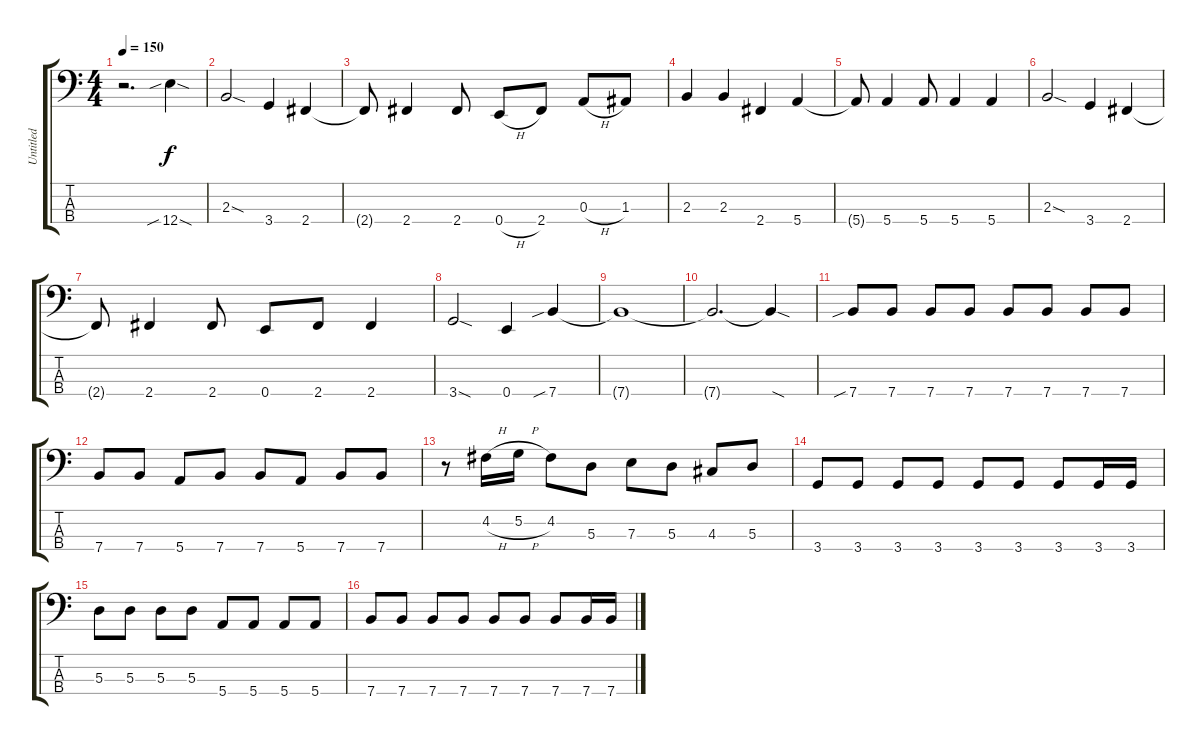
\track ("Untitled" "Untitled") {instrument electricbassfinger}
\staff {score tabs}
\tuning (G2 D2 A1 E1) {hide}
\ts (4 4)
\tempo 150
\clef f4
\ks c
r.2{d dy f instrument electricbassfinger} 12.4{sib sod}.4 |
2.3{sod}.2 3.4.4 2.4.4 |
2.4{t}.8 2.4.4 2.4.8 0.4{h}.8 2.4.8 0.3{h}.8 1.3.8 |
2.3.4 2.3.4 2.4.4 5.4.4 |
5.4{t}.8 5.4.4 5.4.8 5.4.4 5.4.4 |
2.3{sod}.2 3.4.4 2.4.4 |
2.4{t}.8 2.4.4 2.4.8 0.4.8 2.4.8 2.4.4 |
3.4{sod}.2 0.4.4 7.4{sib}.4 |
7.4{t}.1 |
7.4{t}.2{d} 7.4{sod t}.4 |
7.4{sib}.8 7.4.8 7.4.8 7.4.8 7.4.8 7.4.8 7.4.8 7.4.8 |
7.4.8 7.4.8 5.4.8 7.4.8 7.4.8 5.4.8 7.4.8 7.4.8 |
r.8 4.2{h}.16 5.2{h}.16 4.2.8 5.3.8 7.3.8 5.3.8 4.3.8 5.3.8 |
3.4.8 3.4.8 3.4.8 3.4.8 3.4.8 3.4.8 3.4.8 3.4.16 3.4.16 |
5.3.8 5.3.8 5.3.8 5.3.8 5.4.8 5.4.8 5.4.8 5.4.8 |
7.4.8 7.4.8 7.4.8 7.4.8 7.4.8 7.4.8 7.4.8 7.4.16 7.4.16
